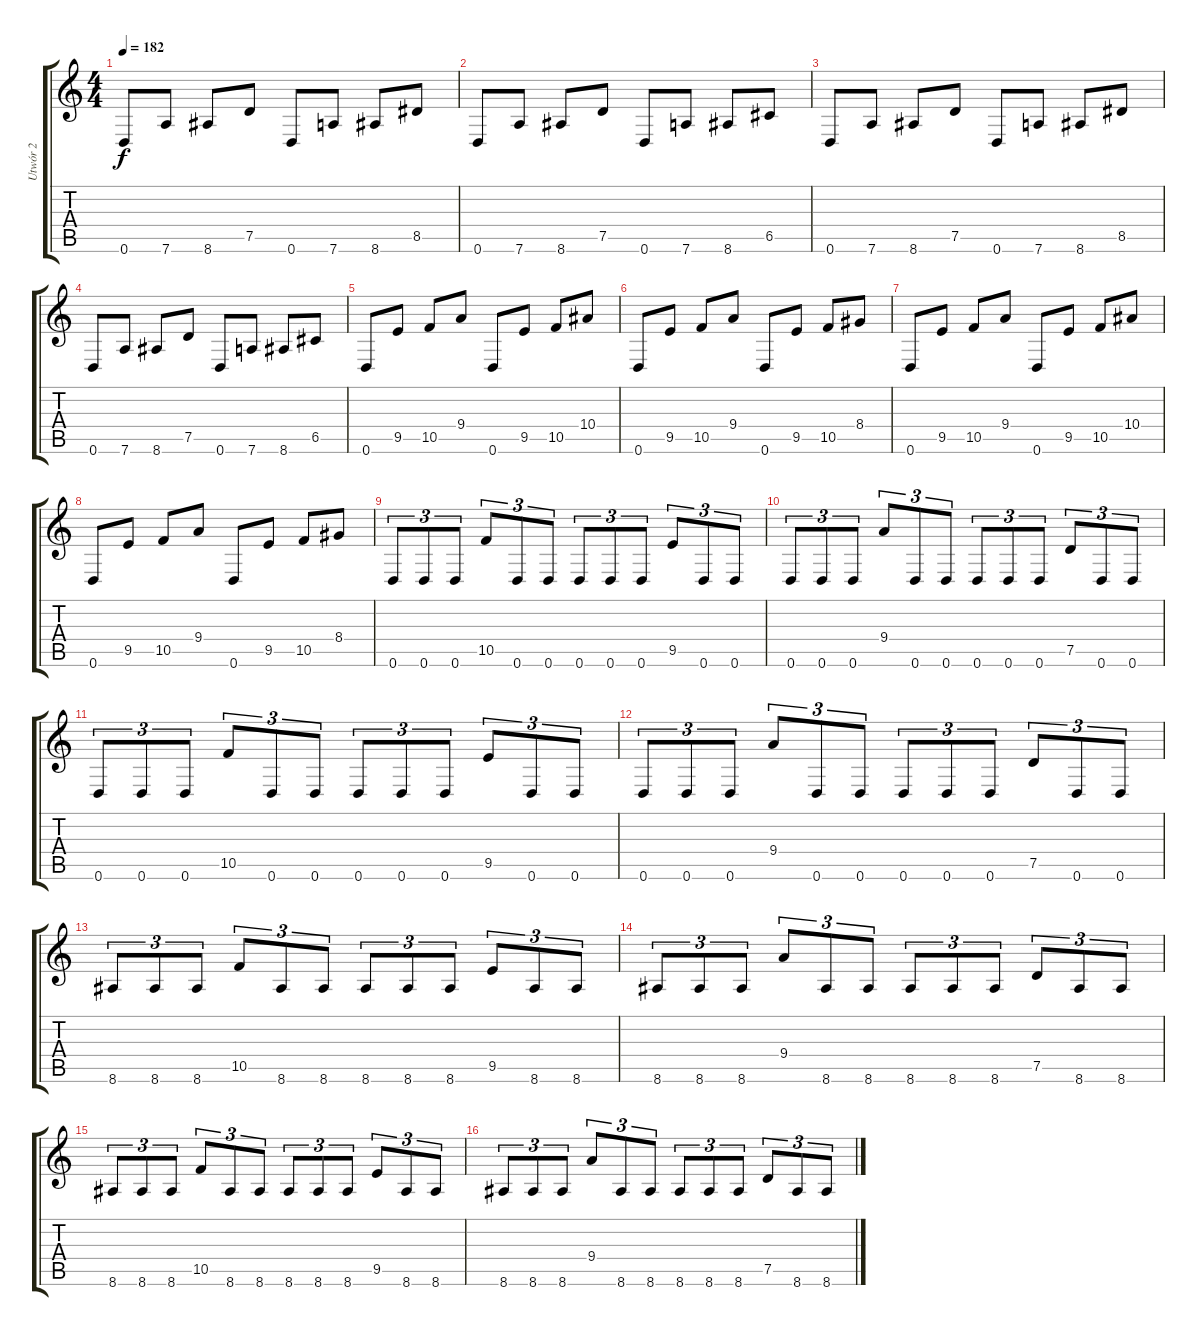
\track ("Utwór 2" "Utwór 2") {instrument distortionguitar}
\staff {score tabs}
\tuning (D4 A3 F3 C3 G2 D2) {hide}
\ts (4 4)
\tempo 182
\clef g2
\ks c
0.6.8{dy f} 7.6.8 8.6.8 7.5.8 0.6.8 7.6.8 8.6.8 8.5.8 |
0.6.8 7.6.8 8.6.8 7.5.8 0.6.8 7.6.8 8.6.8 6.5.8 |
0.6.8 7.6.8 8.6.8 7.5.8 0.6.8 7.6.8 8.6.8 8.5.8 |
0.6.8 7.6.8 8.6.8 7.5.8 0.6.8 7.6.8 8.6.8 6.5.8 |
0.6.8 9.5.8 10.5.8 9.4.8 0.6.8 9.5.8 10.5.8 10.4.8 |
0.6.8 9.5.8 10.5.8 9.4.8 0.6.8 9.5.8 10.5.8 8.4.8 |
0.6.8 9.5.8 10.5.8 9.4.8 0.6.8 9.5.8 10.5.8 10.4.8 |
0.6.8 9.5.8 10.5.8 9.4.8 0.6.8 9.5.8 10.5.8 8.4.8 |
0.6.8{tu (3 2)} 0.6.8{tu (3 2)} 0.6.8{tu (3 2)} 10.5.8{tu (3 2)} 0.6.8{tu (3 2)} 0.6.8{tu (3 2)} 0.6.8{tu (3 2)} 0.6.8{tu (3 2)} 0.6.8{tu (3 2)} 9.5.8{tu (3 2)} 0.6.8{tu (3 2)} 0.6.8{tu (3 2)} |
0.6.8{tu (3 2)} 0.6.8{tu (3 2)} 0.6.8{tu (3 2)} 9.4.8{tu (3 2)} 0.6.8{tu (3 2)} 0.6.8{tu (3 2)} 0.6.8{tu (3 2)} 0.6.8{tu (3 2)} 0.6.8{tu (3 2)} 7.5.8{tu (3 2)} 0.6.8{tu (3 2)} 0.6.8{tu (3 2)} |
0.6.8{tu (3 2)} 0.6.8{tu (3 2)} 0.6.8{tu (3 2)} 10.5.8{tu (3 2)} 0.6.8{tu (3 2)} 0.6.8{tu (3 2)} 0.6.8{tu (3 2)} 0.6.8{tu (3 2)} 0.6.8{tu (3 2)} 9.5.8{tu (3 2)} 0.6.8{tu (3 2)} 0.6.8{tu (3 2)} |
0.6.8{tu (3 2)} 0.6.8{tu (3 2)} 0.6.8{tu (3 2)} 9.4.8{tu (3 2)} 0.6.8{tu (3 2)} 0.6.8{tu (3 2)} 0.6.8{tu (3 2)} 0.6.8{tu (3 2)} 0.6.8{tu (3 2)} 7.5.8{tu (3 2)} 0.6.8{tu (3 2)} 0.6.8{tu (3 2)} |
8.6.8{tu (3 2)} 8.6.8{tu (3 2)} 8.6.8{tu (3 2)} 10.5.8{tu (3 2)} 8.6.8{tu (3 2)} 8.6.8{tu (3 2)} 8.6.8{tu (3 2)} 8.6.8{tu (3 2)} 8.6.8{tu (3 2)} 9.5.8{tu (3 2)} 8.6.8{tu (3 2)} 8.6.8{tu (3 2)} |
8.6.8{tu (3 2)} 8.6.8{tu (3 2)} 8.6.8{tu (3 2)} 9.4.8{tu (3 2)} 8.6.8{tu (3 2)} 8.6.8{tu (3 2)} 8.6.8{tu (3 2)} 8.6.8{tu (3 2)} 8.6.8{tu (3 2)} 7.5.8{tu (3 2)} 8.6.8{tu (3 2)} 8.6.8{tu (3 2)} |
8.6.8{tu (3 2)} 8.6.8{tu (3 2)} 8.6.8{tu (3 2)} 10.5.8{tu (3 2)} 8.6.8{tu (3 2)} 8.6.8{tu (3 2)} 8.6.8{tu (3 2)} 8.6.8{tu (3 2)} 8.6.8{tu (3 2)} 9.5.8{tu (3 2)} 8.6.8{tu (3 2)} 8.6.8{tu (3 2)} |
8.6.8{tu (3 2)} 8.6.8{tu (3 2)} 8.6.8{tu (3 2)} 9.4.8{tu (3 2)} 8.6.8{tu (3 2)} 8.6.8{tu (3 2)} 8.6.8{tu (3 2)} 8.6.8{tu (3 2)} 8.6.8{tu (3 2)} 7.5.8{tu (3 2)} 8.6.8{tu (3 2)} 8.6.8{tu (3 2)}
